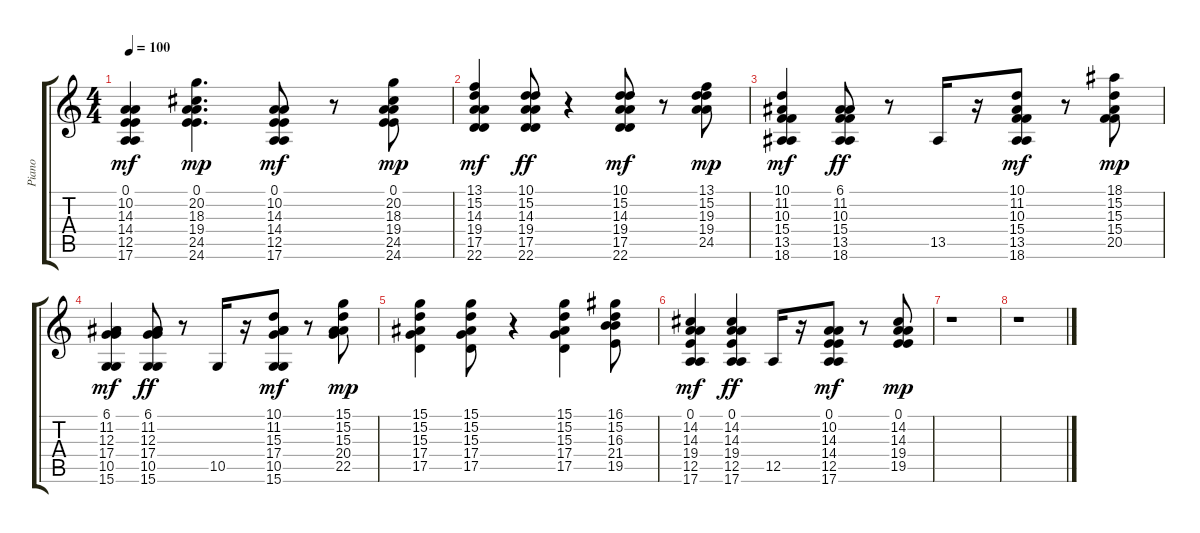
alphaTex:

\track ("Piano" "Piano") {instrument acousticgrandpiano}
\staff {score tabs}
\tuning (E4 B3 G3 D3 A2 E2) {hide}
\ts (4 4)
\tempo 100
\clef g2
\ks c
(0.1 10.2 14.3 14.4 12.5 17.6).4{dy mf} (0.1 20.2 18.3 19.4 24.5 24.6).4{d dy mp} (0.1 10.2 14.3 14.4 12.5 17.6).8{dy mf} r.8 (0.1 20.2 18.3 19.4 24.5 24.6).8{dy mp} |
(13.1 15.2 14.3 19.4 17.5 22.6).4{dy mf} (10.1 15.2 14.3 19.4 17.5 22.6).8{dy ff} r.4 (10.1 15.2 14.3 19.4 17.5 22.6).8{dy mf} r.8 (13.1 15.2 19.3 19.4 24.5).8{dy mp} |
(10.1 11.2 10.3 15.4 13.5 18.6).4{dy mf} (6.1 11.2 10.3 15.4 13.5 18.6).8{dy ff} r.8 13.5.16 r.16 (10.1 11.2 10.3 15.4 13.5 18.6).8{dy mf} r.8 (18.1 15.2 15.3 15.4 20.5).8{dy mp} |
(6.1 11.2 12.3 17.4 10.5 15.6).4{dy mf} (6.1 11.2 12.3 17.4 10.5 15.6).8{dy ff} r.8 10.5.16 r.16 (10.1 11.2 15.3 17.4 10.5 15.6).8{dy mf} r.8 (15.1 15.2 15.3 20.4 22.5).8{dy mp} |
(15.1 15.2 15.3 17.4 17.5).4 (15.1 15.2 15.3 17.4 17.5).8 r.4 (15.1 15.2 15.3 17.4 17.5).4 (16.1 15.2 16.3 21.4 19.5).8 |
(0.1 14.2 14.3 19.4 12.5 17.6).4{dy mf} (0.1 14.2 14.3 19.4 12.5 17.6).4{dy ff} 12.5.16 r.16 (0.1 10.2 14.3 14.4 12.5 17.6).8{dy mf} r.8 (0.1 14.2 14.3 19.4 19.5).8{dy mp} |
r.1 |
r.1
